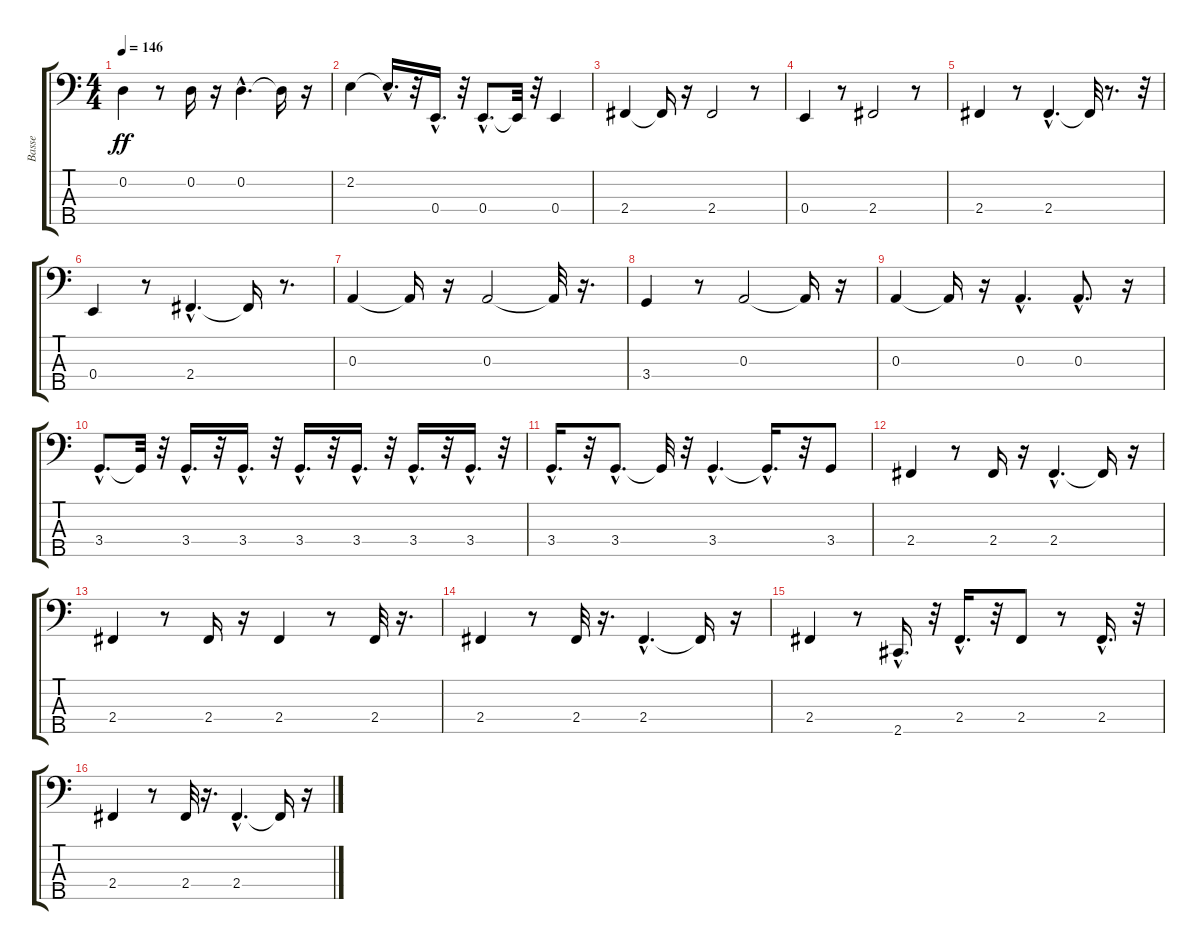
\track ("Basse   " "Basse   ") {instrument electricbassfinger}
\staff {score tabs}
\tuning (G2 D2 A1 E1 B0) {hide}
\ts (4 4)
\tempo 146
\clef f4
\ks c
0.2.4{dy ff} r.8 0.2.16 r.16 0.2{hac}.4{d} 0.2{t}.16 r.16 |
2.2.4 2.2{hac t}.16{d} r.32 0.4{hac}.16{d} r.32 0.4{hac}.8{d} 0.4{t}.32 r.32 0.4.4 |
2.4.4 2.4{t}.16 r.16 2.4.2 r.8 |
0.4.4 r.8 2.4.2 r.8 |
2.4.4 r.8 2.4{hac}.4{d} 2.4{t}.32 r.8{d} r.32 |
0.4.4 r.8 2.4{hac}.4{d} 2.4{t}.16 r.8{d} |
0.3.4 0.3{t}.16 r.16 0.3.2 0.3{t}.32 r.16{d} |
3.4.4 r.8 0.3.2 0.3{t}.16 r.16 |
0.3.4 0.3{t}.16 r.16 0.3{hac}.4{d} 0.3{hac}.8{d} r.16 |
3.4{hac}.8{d} 3.4{t}.32 r.32 3.4{hac}.16{d} r.32 3.4{hac}.16{d} r.32 3.4{hac}.16{d} r.32 3.4{hac}.16{d} r.32 3.4{hac}.16{d} r.32 3.4{hac}.16{d} r.32 |
3.4{hac}.16{d} r.32 3.4{hac}.8{d} 3.4{t}.32 r.32 3.4{hac}.4{d} 3.4{hac t}.16{d} r.32 3.4.8 |
2.4.4 r.8 2.4.16 r.16 2.4{hac}.4{d} 2.4{t}.16 r.16 |
2.4.4 r.8 2.4.16 r.16 2.4.4 r.8 2.4.32 r.16{d} |
2.4.4 r.8 2.4.32 r.16{d} 2.4{hac}.4{d} 2.4{t}.16 r.16 |
2.4.4 r.8 2.5{hac}.16{d} r.32 2.4{hac}.16{d} r.32 2.4.8 r.8 2.4{hac}.16{d} r.32 |
2.4.4 r.8 2.4.32 r.16{d} 2.4{hac}.4{d} 2.4{t}.16 r.16
